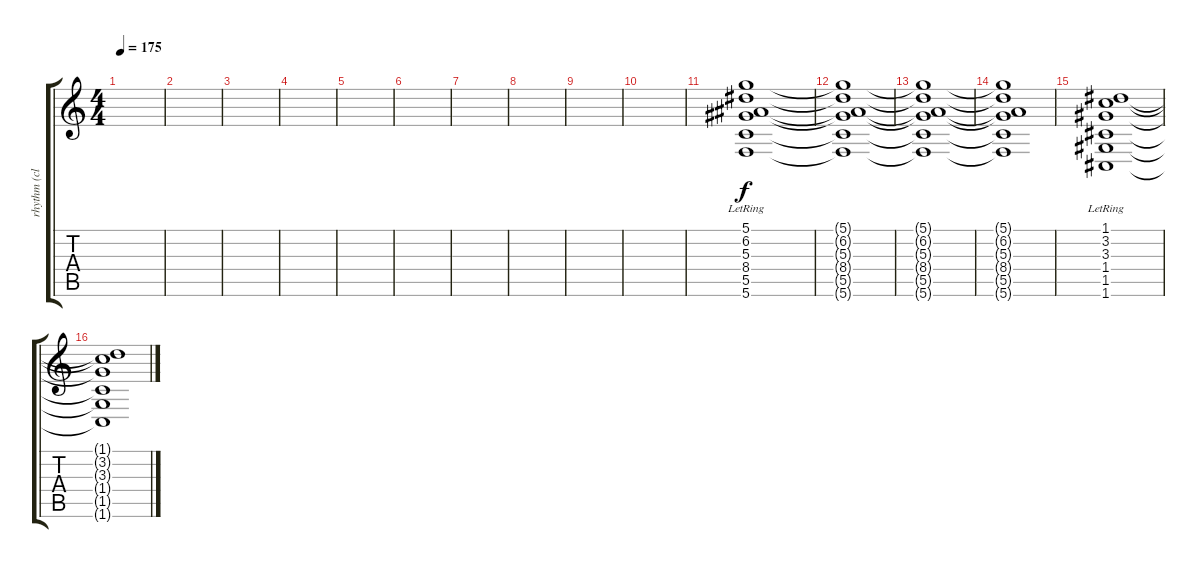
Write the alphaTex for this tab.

\track ("rhythm (clean)" "rhythm (cl") {instrument electricguitarjazz}
\staff {score tabs}
\tuning (D4 A3 F3 C3 G2 C2) {hide}
\ts (4 4)
\tempo 175
\clef g2
\ks c
|
|
|
|
|
|
|
|
|
|
(5.1{lr} 6.2 5.3 8.4 5.5 5.6).1 |
(5.1{t} 6.2{t} 5.3{t} 8.4{t} 5.5{t} 5.6{t}).1 |
(5.1{t} 6.2{t} 5.3{t} 8.4{t} 5.5{t} 5.6{t}).1 |
(5.1{t} 6.2{t} 5.3{t} 8.4{t} 5.5{t} 5.6{t}).1 |
(1.1 3.2 3.3{lr} 1.4 1.5 1.6).1 |
(1.1{t} 3.2{t} 3.3{t} 1.4{t} 1.5{t} 1.6{t}).1
